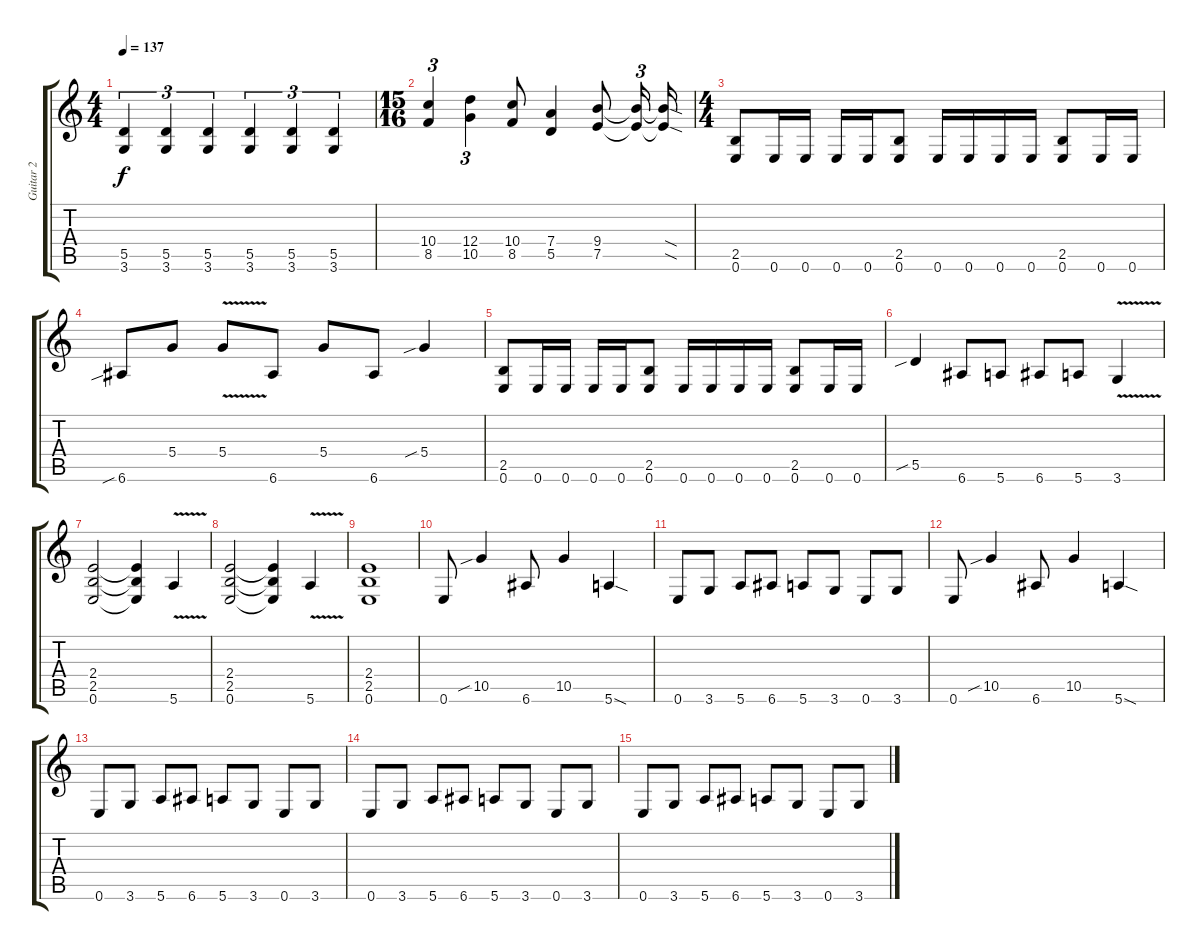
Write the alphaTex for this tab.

\track ("Guitar 2" "Guitar 2") {instrument distortionguitar}
\staff {score tabs}
\tuning (E4 B3 G3 D3 A2 E2) {hide}
\ts (4 4)
\tempo 137
\clef g2
\ks c
(5.5 3.6).4{tu (3 2) dy f} (5.5 3.6).4{tu (3 2)} (5.5 3.6).4{tu (3 2)} (5.5 3.6).4{tu (3 2)} (5.5 3.6).4{tu (3 2)} (5.5 3.6).4{tu (3 2)} |
\ts (15 16)
(10.4 8.5).4{tu (3 2)} (12.4 10.5).4{tu (3 2)} (10.4 8.5).8 (7.4 5.5).4 (9.4 7.5).8 (9.4{t} 7.5{t}).16{tu (3 2)} (9.4{sod t} 7.5{sod t}).16 |
\ts (4 4)
(2.5 0.6).8 0.6.16 0.6.16 0.6.16 0.6.16 (2.5 0.6).8 0.6.16 0.6.16 0.6.16 0.6.16 (2.5 0.6).8 0.6.16 0.6.16 |
6.6{sib}.8 5.4.8 5.4{v}.8 6.6.8 5.4.8 6.6.8 5.4{sib}.4 |
(2.5 0.6).8 0.6.16 0.6.16 0.6.16 0.6.16 (2.5 0.6).8 0.6.16 0.6.16 0.6.16 0.6.16 (2.5 0.6).8 0.6.16 0.6.16 |
5.5{sib}.4 6.6.8 5.6.8 6.6.8 5.6.8 3.6{v}.4 |
(2.4 2.5 0.6).2 (2.4{t} 2.5{t} 0.6{t}).4 5.6{v}.4 |
(2.4 2.5 0.6).2 (2.4{t} 2.5{t} 0.6{t}).4 5.6{v}.4 |
(2.4 2.5 0.6).1 |
0.6.8 10.5{sib}.4 6.6.8 10.5.4 5.6{sod}.4 |
0.6.8 3.6.8 5.6.8 6.6.8 5.6.8 3.6.8 0.6.8 3.6.8 |
0.6.8 10.5{sib}.4 6.6.8 10.5.4 5.6{sod}.4 |
0.6.8 3.6.8 5.6.8 6.6.8 5.6.8 3.6.8 0.6.8 3.6.8 |
0.6.8 3.6.8 5.6.8 6.6.8 5.6.8 3.6.8 0.6.8 3.6.8 |
0.6.8 3.6.8 5.6.8 6.6.8 5.6.8 3.6.8 0.6.8 3.6.8
